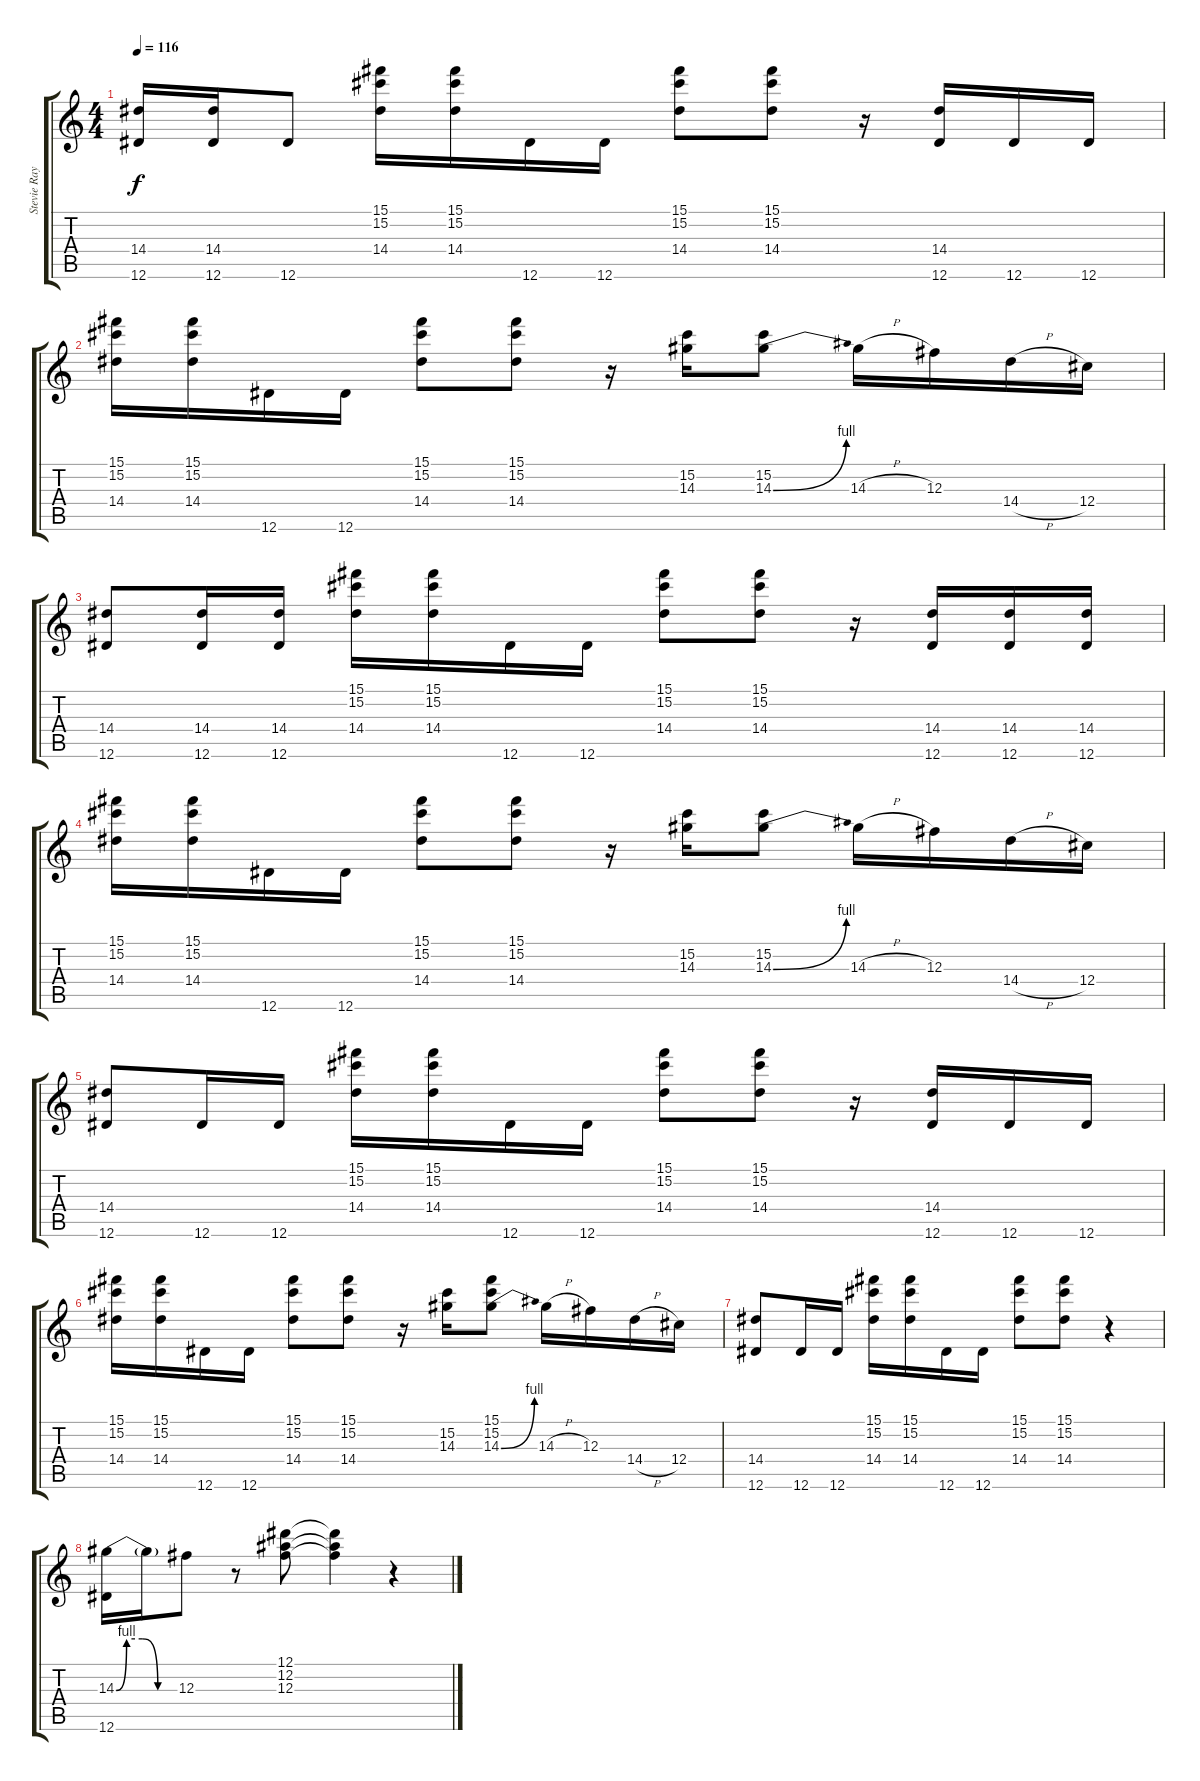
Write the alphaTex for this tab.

\track ("Stevie Ray Vaughan" "Stevie Ray") {instrument overdrivenguitar}
\staff {score tabs}
\tuning (Eb4 Bb3 Gb3 Db3 Ab2 Eb2) {hide}
\ts (4 4)
\tempo 116
\clef g2
\ks c
(14.4 12.6).16{dy f} (14.4 12.6).16 12.6.8 (15.1 15.2 14.4).16 (15.1 15.2 14.4).16 12.6.16 12.6.16 (15.1 15.2 14.4).8 (15.1 15.2 14.4).8 r.16 (14.4 12.6).16 12.6.16 12.6.16 |
(15.1 15.2 14.4).16 (15.1 15.2 14.4).16 12.6.16 12.6.16 (15.1 15.2 14.4).8 (15.1 15.2 14.4).8 r.16 (15.2 14.3).16 (15.2 14.3{be (bend 0 0 60 4)}).8 14.3{h}.16 12.3.16 14.4{h}.16 12.4.16 |
(14.4 12.6).8 (14.4 12.6).16 (14.4 12.6).16 (15.1 15.2 14.4).16 (15.1 15.2 14.4).16 12.6.16 12.6.16 (15.1 15.2 14.4).8 (15.1 15.2 14.4).8 r.16 (14.4 12.6).16 (14.4 12.6).16 (14.4 12.6).16 |
(15.1 15.2 14.4).16 (15.1 15.2 14.4).16 12.6.16 12.6.16 (15.1 15.2 14.4).8 (15.1 15.2 14.4).8 r.16 (15.2 14.3).16 (15.2 14.3{be (bend 0 0 60 4)}).8 14.3{h}.16 12.3.16 14.4{h}.16 12.4.16 |
(14.4 12.6).8 12.6.16 12.6.16 (15.1 15.2 14.4).16 (15.1 15.2 14.4).16 12.6.16 12.6.16 (15.1 15.2 14.4).8 (15.1 15.2 14.4).8 r.16 (14.4 12.6).16 12.6.16 12.6.16 |
(15.1 15.2 14.4).16 (15.1 15.2 14.4).16 12.6.16 12.6.16 (15.1 15.2 14.4).8 (15.1 15.2 14.4).8 r.16 (15.2 14.3).16 (15.1 15.2 14.3{be (bend 0 0 60 4)}).8 14.3{h}.16 12.3.16 14.4{h}.16 12.4.16 |
(14.4 12.6).8 12.6.16 12.6.16 (15.1 15.2 14.4).16 (15.1 15.2 14.4).16 12.6.16 12.6.16 (15.1 15.2 14.4).8 (15.1 15.2 14.4).8 r.4 |
(14.3{be (custom 0 0 10 4 25 4 40 0 60 0)} 12.6).16 14.3{t}.16 12.3.8 r.8 (12.1 12.2 12.3).8 (12.1{t} 12.2{t} 12.3{t}).4 r.4
